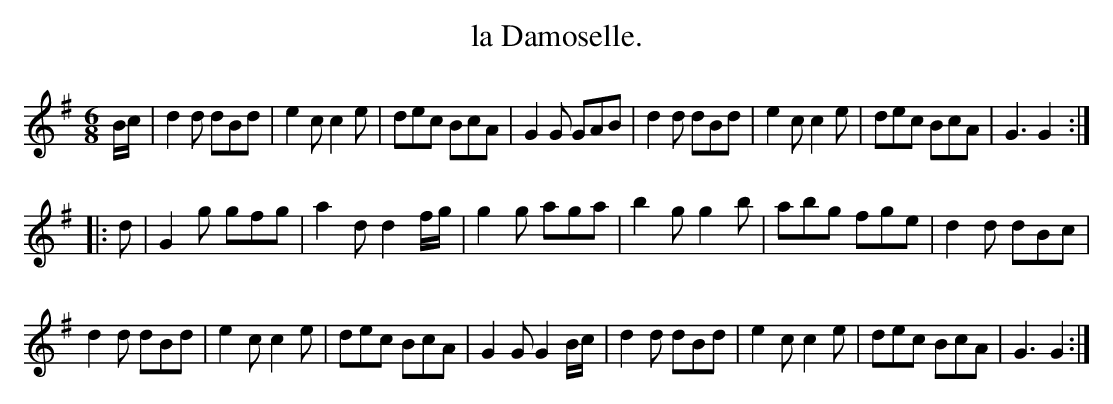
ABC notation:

X:1
T:la Damoselle.
M:6/8
L:1/8
K:G
B/c/|d2d dBd|e2c c2e|dec BcA|G2G GAB|\
     d2d dBd|e2c c2e|dec BcA|G3  G2::
d   |G2g gfg|a2d d2f/g/|g2g aga|b2g g2b|abg fge|d2d dBc|
     d2d dBd|e2c c2e|dec BcA|G2G G2B/c/|\
     d2d dBd|e2c c2e|dec BcA|G3  G2   :|
